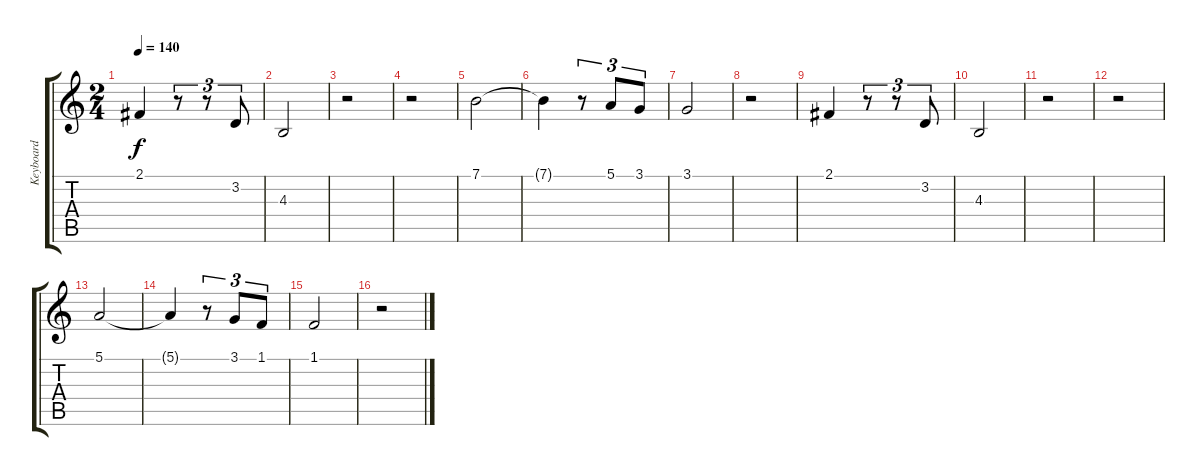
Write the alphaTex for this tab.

\track ("Keyboard" "Keyboard") {instrument lead5charang}
\staff {score tabs}
\tuning (E4 B3 G3 D3 A2 E2) {hide}
\ts (2 4)
\tempo 140
\clef g2
\ks c
2.1.4{dy f} r.8{tu (3 2)} r.8{tu (3 2)} 3.2.8{tu (3 2)} |
4.3.2 |
r.2 |
r.2 |
7.1.2 |
7.1{t}.4 r.8{tu (3 2)} 5.1.8{tu (3 2)} 3.1.8{tu (3 2)} |
3.1.2 |
r.2 |
2.1.4 r.8{tu (3 2)} r.8{tu (3 2)} 3.2.8{tu (3 2)} |
4.3.2 |
r.2 |
r.2 |
5.1.2 |
5.1{t}.4 r.8{tu (3 2)} 3.1.8{tu (3 2)} 1.1.8{tu (3 2)} |
1.1.2 |
r.2
